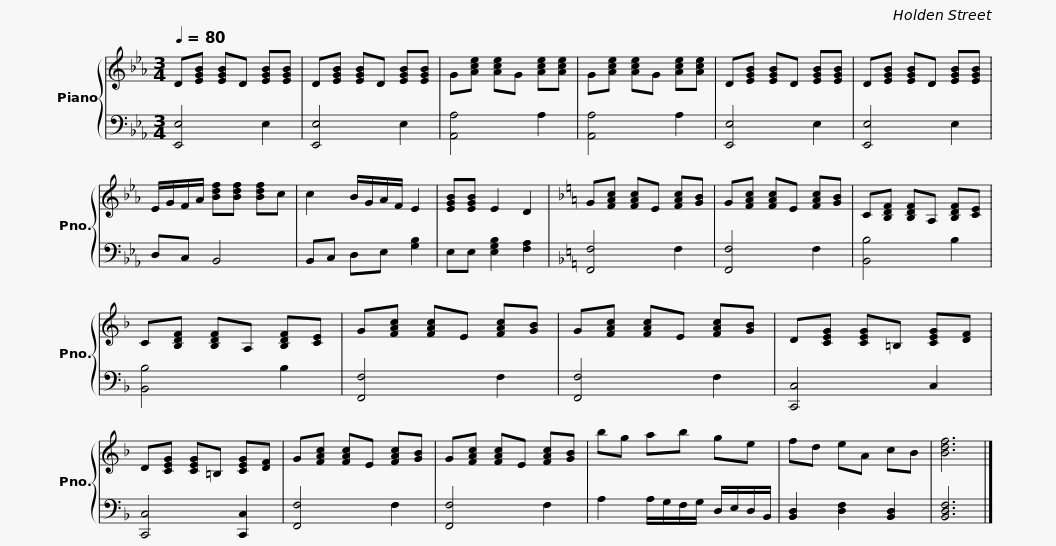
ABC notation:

X:1
%%score { 1 | 2 }
L:1/8
Q:1/4=80
M:3/4
I:linebreak $
K:Eb
V:1 treble
V:2 bass
V:1
 D[EGB] [EGB]D [EGB][EGB] | D[EGB] [EGB]D [EGB][EGB] | G[Ace] [Ace]G [Ace][Ace] | G[Ace] [Ace]G [Ace][Ace] | D[EGB] [EGB]D [EGB][EGB] | %5
 D[EGB] [EGB]D [EGB][EGB] | E/G/F/A/ [Bdf][Bdf] [Bdf]c |$ c2 B/G/A/F/ E2 | [EGB][EGB] E2 D2 |[K:F] G[FAc] [FAc]E [FAc][GB] | %10
 G[FAc] [FAc]E [FAc][GB] | C[B,DF] [B,DF]A, [B,DF][CE] | C[B,DF] [B,DF]A, [B,DF][CE] | G[FAc] [FAc]E [FAc][GB] |$ G[FAc] [FAc]E [FAc][GB] | %15
 D[CEG] [CEG]=B, [CEG][DF] | D[CEG] [CEG]=B, [CEG][DF] | G[FAc] [FAc]E [FAc][GB] | G[FAc] [FAc]E [FAc][GB] | bg ab ge |$ %20
 fd eA cB | [Bdf]6 |] %22
V:2
 [E,,E,]4 E,2 | [E,,E,]4 E,2 | [A,,A,]4 A,2 | [A,,A,]4 A,2 | [E,,E,]4 E,2 | %5
 [E,,E,]4 E,2 | D,C, B,,4 |$ B,,C, D,E, [G,B,]2 | E,E, [E,G,B,]2 [F,A,]2 |[K:F] [F,,F,]4 F,2 | %10
 [F,,F,]4 F,2 | [B,,B,]4 B,2 | [B,,B,]4 B,2 | [F,,F,]4 F,2 |$ [F,,F,]4 F,2 | %15
 [C,,C,]4 C,2 | [C,,C,]4 [C,,C,]2 | [F,,F,]4 F,2 | [F,,F,]4 F,2 | A,2 A,/G,/F,/G,/ D,/E,/D,/B,,/ |$ %20
 [B,,D,]2 [D,F,]2 [B,,D,]2 | [B,,D,F,]6 |] %22
